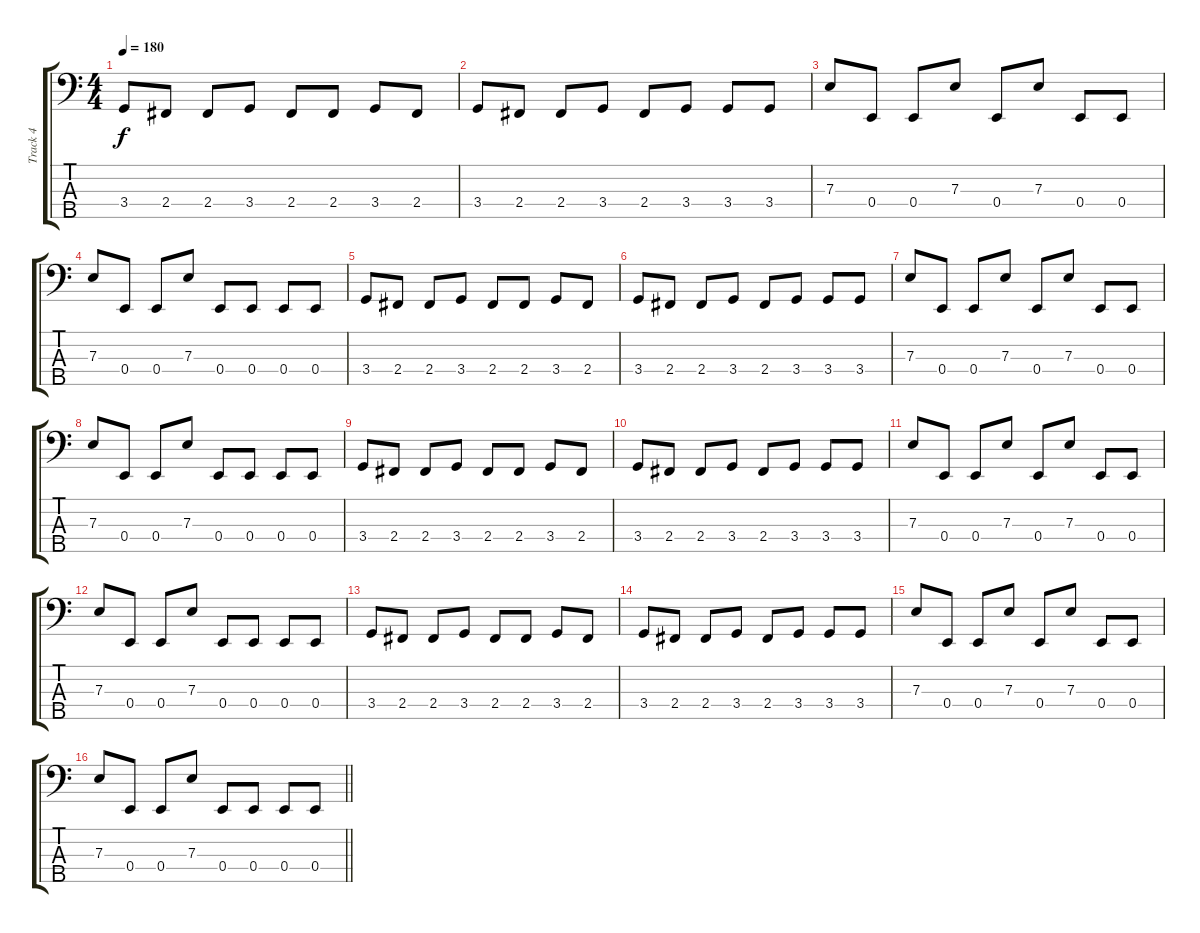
\track ("Track 4" "Track 4") {instrument electricbassfinger}
\staff {score tabs}
\tuning (G2 D2 A1 E1 B0) {hide}
\ts (4 4)
\tempo 180
\clef f4
\ks c
3.4.8{dy f} 2.4.8 2.4.8 3.4.8 2.4.8 2.4.8 3.4.8 2.4.8 |
3.4.8 2.4.8 2.4.8 3.4.8 2.4.8 3.4.8 3.4.8 3.4.8 |
7.3.8 0.4.8 0.4.8 7.3.8 0.4.8 7.3.8 0.4.8 0.4.8 |
7.3.8 0.4.8 0.4.8 7.3.8 0.4.8 0.4.8 0.4.8 0.4.8 |
3.4.8 2.4.8 2.4.8 3.4.8 2.4.8 2.4.8 3.4.8 2.4.8 |
3.4.8 2.4.8 2.4.8 3.4.8 2.4.8 3.4.8 3.4.8 3.4.8 |
7.3.8 0.4.8 0.4.8 7.3.8 0.4.8 7.3.8 0.4.8 0.4.8 |
7.3.8 0.4.8 0.4.8 7.3.8 0.4.8 0.4.8 0.4.8 0.4.8 |
3.4.8 2.4.8 2.4.8 3.4.8 2.4.8 2.4.8 3.4.8 2.4.8 |
3.4.8 2.4.8 2.4.8 3.4.8 2.4.8 3.4.8 3.4.8 3.4.8 |
7.3.8 0.4.8 0.4.8 7.3.8 0.4.8 7.3.8 0.4.8 0.4.8 |
7.3.8 0.4.8 0.4.8 7.3.8 0.4.8 0.4.8 0.4.8 0.4.8 |
3.4.8 2.4.8 2.4.8 3.4.8 2.4.8 2.4.8 3.4.8 2.4.8 |
3.4.8 2.4.8 2.4.8 3.4.8 2.4.8 3.4.8 3.4.8 3.4.8 |
7.3.8 0.4.8 0.4.8 7.3.8 0.4.8 7.3.8 0.4.8 0.4.8 |
\barLineRight lightlight
7.3.8 0.4.8 0.4.8 7.3.8 0.4.8 0.4.8 0.4.8 0.4.8
